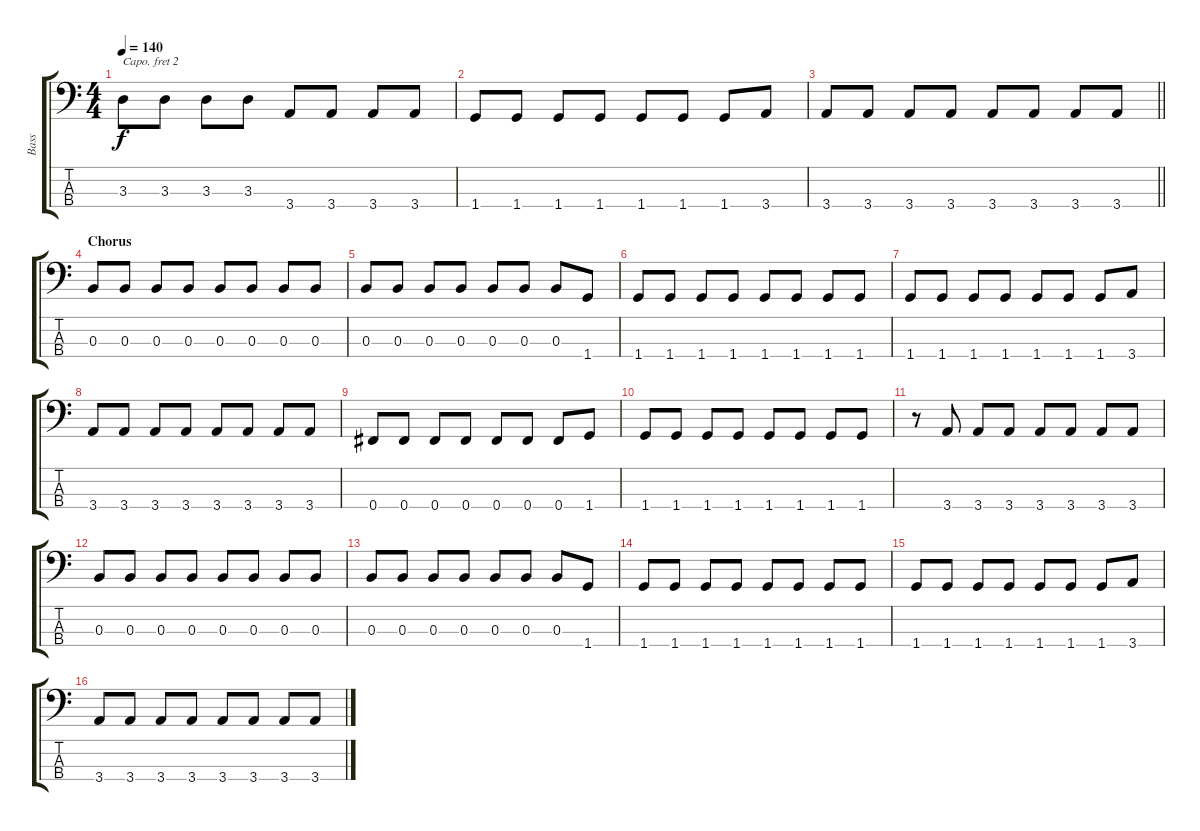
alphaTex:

\track ("Bass" "Bass") {instrument electricbassfinger}
\staff {score tabs}
\capo 2
\tuning (G2 D2 A1 E1) {hide}
\ts (4 4)
\tempo 140
\clef f4
\ks c
3.3.8{dy f} 3.3.8 3.3.8 3.3.8 3.4.8 3.4.8 3.4.8 3.4.8 |
1.4.8 1.4.8 1.4.8 1.4.8 1.4.8 1.4.8 1.4.8 3.4.8 |
\barLineRight lightlight
3.4.8 3.4.8 3.4.8 3.4.8 3.4.8 3.4.8 3.4.8 3.4.8 |
\section ("" "Chorus")
0.3.8 0.3.8 0.3.8 0.3.8 0.3.8 0.3.8 0.3.8 0.3.8 |
0.3.8 0.3.8 0.3.8 0.3.8 0.3.8 0.3.8 0.3.8 1.4.8 |
1.4.8 1.4.8 1.4.8 1.4.8 1.4.8 1.4.8 1.4.8 1.4.8 |
1.4.8 1.4.8 1.4.8 1.4.8 1.4.8 1.4.8 1.4.8 3.4.8 |
3.4.8 3.4.8 3.4.8 3.4.8 3.4.8 3.4.8 3.4.8 3.4.8 |
0.4.8 0.4.8 0.4.8 0.4.8 0.4.8 0.4.8 0.4.8 1.4.8 |
1.4.8 1.4.8 1.4.8 1.4.8 1.4.8 1.4.8 1.4.8 1.4.8 |
r.8 3.4.8 3.4.8 3.4.8 3.4.8 3.4.8 3.4.8 3.4.8 |
0.3.8 0.3.8 0.3.8 0.3.8 0.3.8 0.3.8 0.3.8 0.3.8 |
0.3.8 0.3.8 0.3.8 0.3.8 0.3.8 0.3.8 0.3.8 1.4.8 |
1.4.8 1.4.8 1.4.8 1.4.8 1.4.8 1.4.8 1.4.8 1.4.8 |
1.4.8 1.4.8 1.4.8 1.4.8 1.4.8 1.4.8 1.4.8 3.4.8 |
3.4.8 3.4.8 3.4.8 3.4.8 3.4.8 3.4.8 3.4.8 3.4.8
